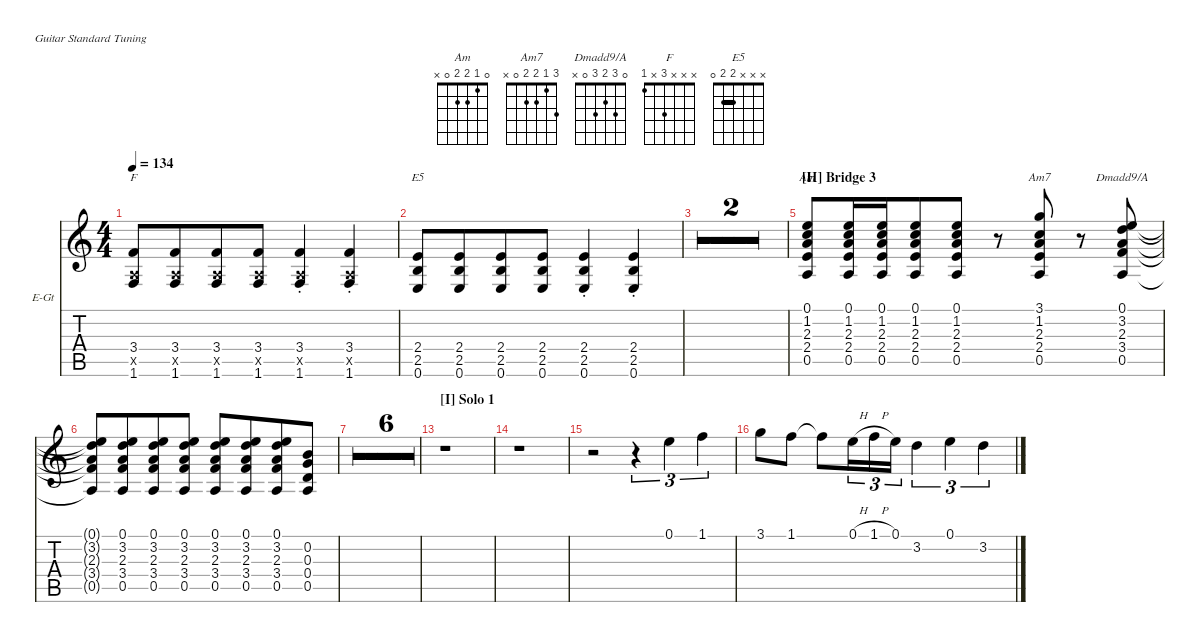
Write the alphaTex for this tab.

\hideDynamics
\bracketExtendMode nobrackets
\firstSystemTrackNameOrientation horizontal
\otherSystemsTrackNameOrientation horizontal
\track ("E.Guitar" "E-Gt") {multiBarRest instrument distortionguitar}
\staff {score tabs}
\tuning (E4 B3 G3 D3 A2 E2)
\chord ("Am" 0 1 2 2 0 x)
\chord ("Am7" 3 1 2 2 0 x)
\chord ("Dmadd9/A" 0 3 2 3 0 x)
\chord ("F" x x x 3 x 1)
\chord ("E5" x x x 2 2 0) {barre 2}
\ts (4 4)
\tempo 134
\clef g2
\ks aminor
(1.6 3.4 0.5{x}).8{ch "F" dy f beam merge} (1.6 3.4 0.5{x}).8{beam merge} (1.6 3.4 0.5{x}).8{beam merge} (1.6 3.4 0.5{x}).8 (1.6{st} 3.4{st} 0.5{st x}).4 (1.6{st} 3.4{st} 0.5{st x}).4 |
(0.6 2.4 2.5).8{ch "E5" beam merge} (0.6 2.4 2.5).8{beam merge} (0.6 2.4 2.5).8{beam merge} (0.6 2.4 2.5).8 (0.6{st} 2.4{st} 2.5{st}).4 (0.6{st} 2.4{st} 2.5{st}).4 |
\simile firstofdouble
|
\simile secondofdouble
|
\section ("H" "Bridge 3")
\simile none
(0.1 1.2 2.3 2.4 0.5).8{ch "Am" dy mf beam merge} (0.1 1.2 2.3 2.4 0.5).16{beam merge} (0.1 1.2 2.3 2.4 0.5).16{beam merge} (0.1 1.2 2.3 2.4 0.5).8{beam merge} (0.1 1.2 2.3 2.4 0.5).8 r.8 (3.1 1.2 2.3 2.4 0.5).8{ch "Am7"} r.8 (0.5 3.4 2.3 3.2 0.1).8{ch "Dmadd9/A"} |
(0.5{t} 3.4{t} 2.3{t} 3.2{t} 0.1{t}).8{beam merge} (0.5 3.4 2.3 3.2 0.1).8{beam merge} (0.5 3.4 2.3 3.2 0.1).8{beam merge} (0.5 3.4 2.3 3.2 0.1).8 (0.5 3.4 2.3 3.2 0.1).8{beam merge} (0.5 3.4 2.3 3.2 0.1).8{beam merge} (0.5 3.4 2.3 3.2 0.1).8{beam merge} (0.5 0.4 0.3 0.2).8 |
\simile firstofdouble
|
\simile secondofdouble
|
\simile firstofdouble
|
\simile secondofdouble
|
\simile firstofdouble
|
\simile secondofdouble
|
\section ("I" "Solo 1")
\simile none
r.1 |
r.1 |
r.2 r.4{tu (3 2)} 0.1.4{tu (3 2) dy mp} 1.1.4{tu (3 2)} |
3.1.8 1.1.8 1.1{t}.8{dy mf beam merge} 0.1{h}.16{tu (3 2) dy mp beam merge} 1.1{h}.16{tu (3 2) beam merge} 0.1.16{tu (3 2)} 3.2.4{tu (3 2)} 0.1.4{tu (3 2)} 3.2.4{tu (3 2)}
